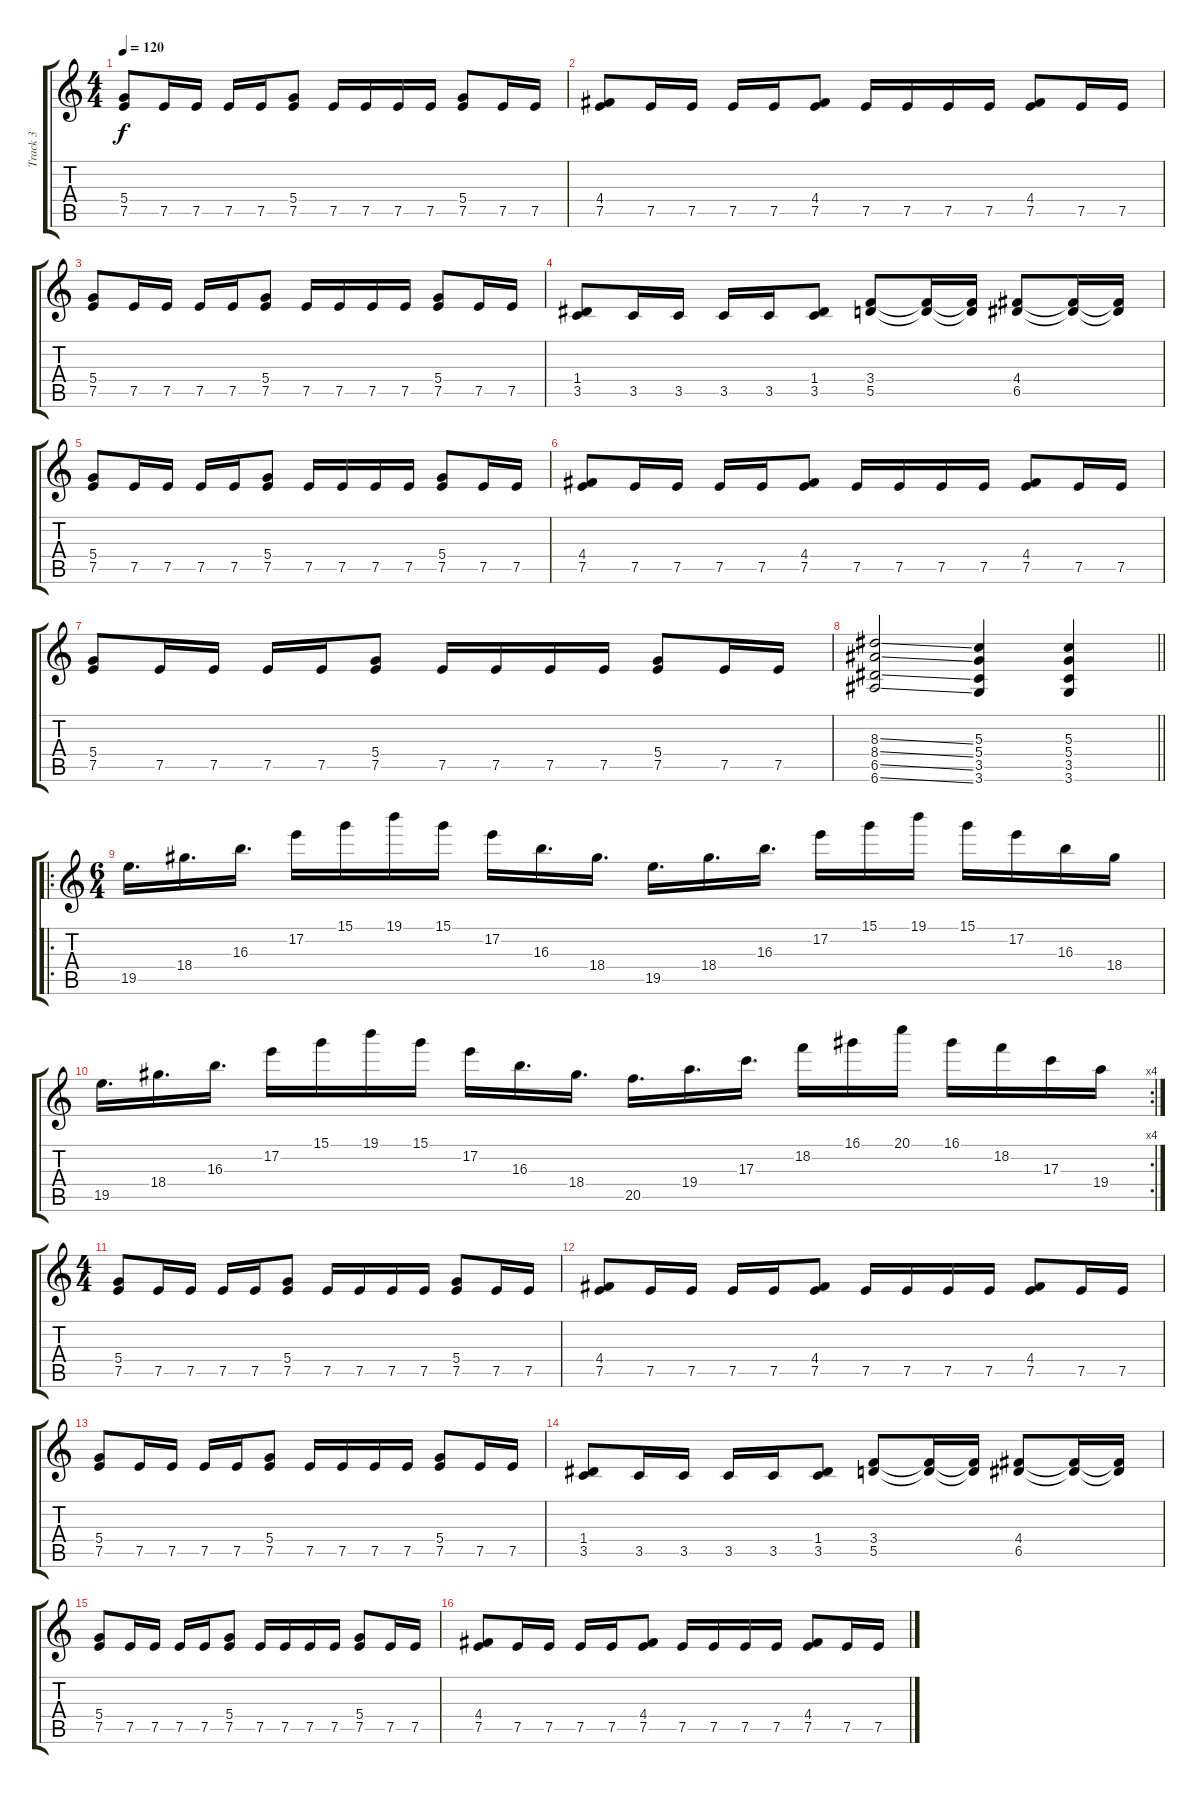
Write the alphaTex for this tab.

\track ("Track 3" "Track 3") {instrument overdrivenguitar}
\staff {score tabs}
\tuning (E4 B3 G3 D3 A2 E2) {hide}
\ts (4 4)
\tempo 120
\clef g2
\ks c
(5.4 7.5).8{dy f} 7.5.16 7.5.16 7.5.16 7.5.16 (5.4 7.5).8 7.5.16 7.5.16 7.5.16 7.5.16 (5.4 7.5).8 7.5.16 7.5.16 |
(4.4 7.5).8 7.5.16 7.5.16 7.5.16 7.5.16 (4.4 7.5).8 7.5.16 7.5.16 7.5.16 7.5.16 (4.4 7.5).8 7.5.16 7.5.16 |
(5.4 7.5).8 7.5.16 7.5.16 7.5.16 7.5.16 (5.4 7.5).8 7.5.16 7.5.16 7.5.16 7.5.16 (5.4 7.5).8 7.5.16 7.5.16 |
(1.4 3.5).8 3.5.16 3.5.16 3.5.16 3.5.16 (1.4 3.5).8 (3.4 5.5).8 (3.4{t} 5.5{t}).16 (3.4{t} 5.5{t}).16 (4.4 6.5).8 (4.4{t} 6.5{t}).16 (4.4{t} 6.5{t}).16 |
(5.4 7.5).8 7.5.16 7.5.16 7.5.16 7.5.16 (5.4 7.5).8 7.5.16 7.5.16 7.5.16 7.5.16 (5.4 7.5).8 7.5.16 7.5.16 |
(4.4 7.5).8 7.5.16 7.5.16 7.5.16 7.5.16 (4.4 7.5).8 7.5.16 7.5.16 7.5.16 7.5.16 (4.4 7.5).8 7.5.16 7.5.16 |
(5.4 7.5).8 7.5.16 7.5.16 7.5.16 7.5.16 (5.4 7.5).8 7.5.16 7.5.16 7.5.16 7.5.16 (5.4 7.5).8 7.5.16 7.5.16 |
\barLineRight lightlight
(8.3{ss} 8.4{ss} 6.5{ss} 6.6{ss}).2 (5.3 5.4 3.5 3.6).4 (5.3 5.4 3.5 3.6).4 |
\ro
\ts (6 4)
19.5.16{d} 18.4.16{d} 16.3.16{d} 17.2.16 15.1.16 19.1.16 15.1.16 17.2.16 16.3.16{d} 18.4.16{d} 19.5.16{d} 18.4.16{d} 16.3.16{d} 17.2.16 15.1.16 19.1.16 15.1.16 17.2.16 16.3.16 18.4.16 |
\rc 4
19.5.16{d} 18.4.16{d} 16.3.16{d} 17.2.16 15.1.16 19.1.16 15.1.16 17.2.16 16.3.16{d} 18.4.16{d} 20.5.16{d} 19.4.16{d} 17.3.16{d} 18.2.16 16.1.16 20.1.16 16.1.16 18.2.16 17.3.16 19.4.16 |
\ts (4 4)
(5.4 7.5).8 7.5.16 7.5.16 7.5.16 7.5.16 (5.4 7.5).8 7.5.16 7.5.16 7.5.16 7.5.16 (5.4 7.5).8 7.5.16 7.5.16 |
(4.4 7.5).8 7.5.16 7.5.16 7.5.16 7.5.16 (4.4 7.5).8 7.5.16 7.5.16 7.5.16 7.5.16 (4.4 7.5).8 7.5.16 7.5.16 |
(5.4 7.5).8 7.5.16 7.5.16 7.5.16 7.5.16 (5.4 7.5).8 7.5.16 7.5.16 7.5.16 7.5.16 (5.4 7.5).8 7.5.16 7.5.16 |
(1.4 3.5).8 3.5.16 3.5.16 3.5.16 3.5.16 (1.4 3.5).8 (3.4 5.5).8 (3.4{t} 5.5{t}).16 (3.4{t} 5.5{t}).16 (4.4 6.5).8 (4.4{t} 6.5{t}).16 (4.4{t} 6.5{t}).16 |
(5.4 7.5).8 7.5.16 7.5.16 7.5.16 7.5.16 (5.4 7.5).8 7.5.16 7.5.16 7.5.16 7.5.16 (5.4 7.5).8 7.5.16 7.5.16 |
(4.4 7.5).8 7.5.16 7.5.16 7.5.16 7.5.16 (4.4 7.5).8 7.5.16 7.5.16 7.5.16 7.5.16 (4.4 7.5).8 7.5.16 7.5.16
